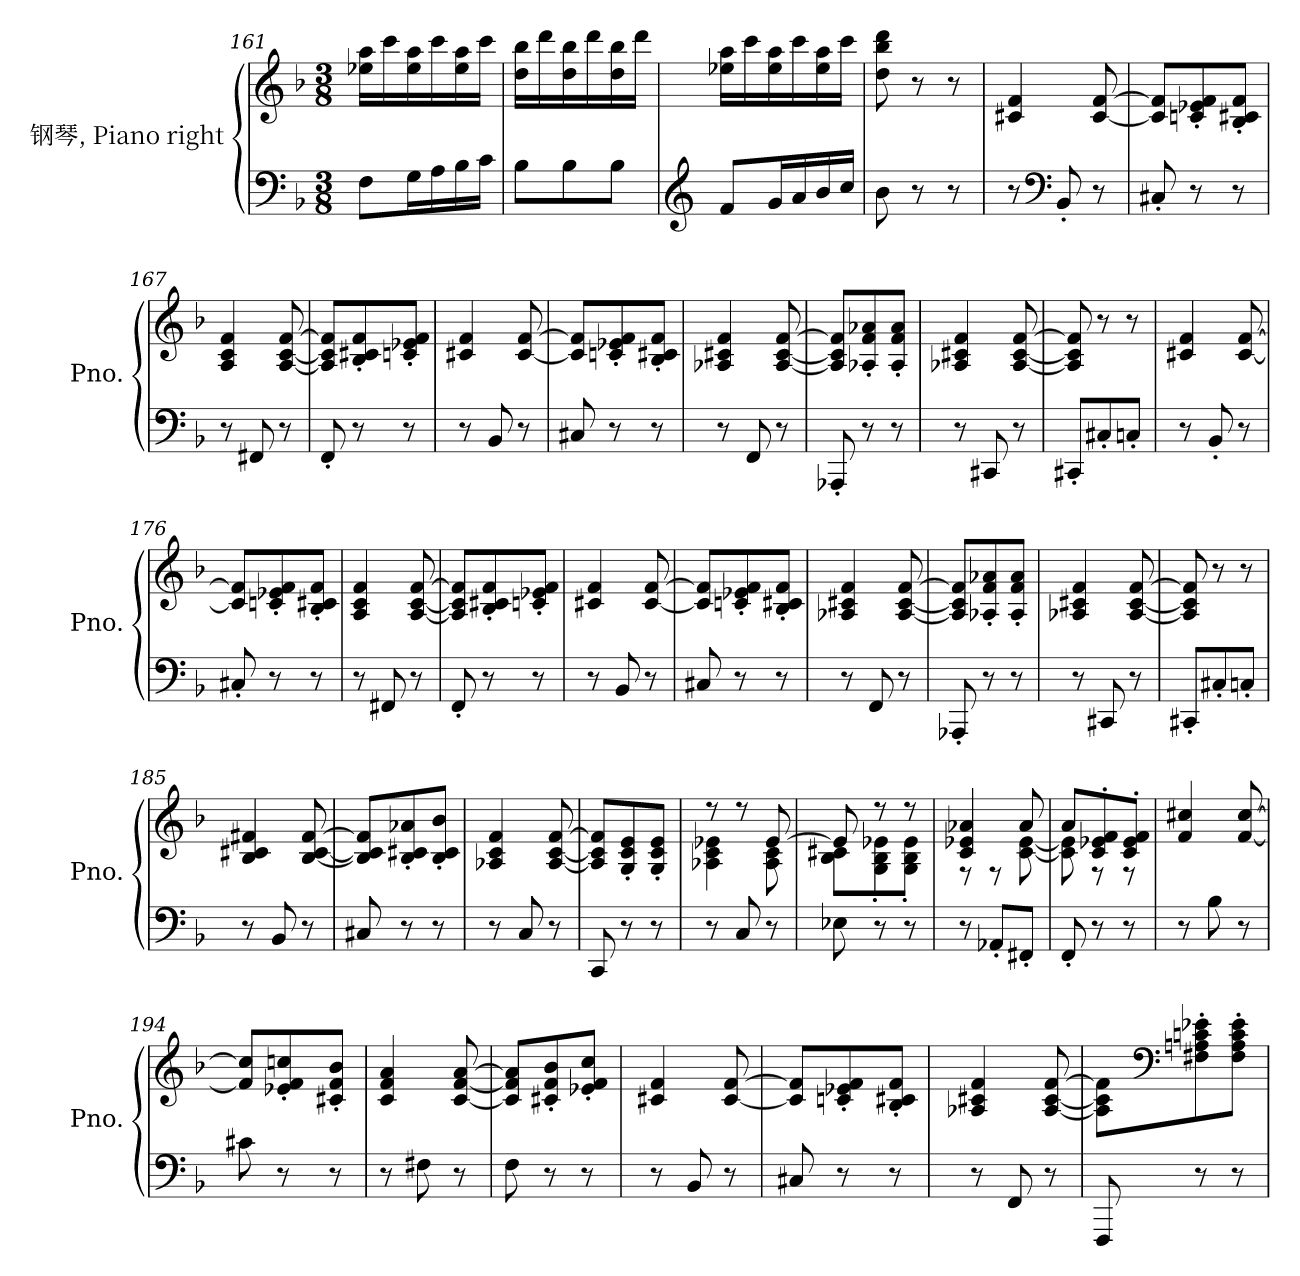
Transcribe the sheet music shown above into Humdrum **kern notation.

**kern	**kern
*part1	*part1
*staff2	*staff1
*I"钢琴, Piano right	*
*I'Pno.	*
!!LO:LB:g=z
*clefF4	*clefG2
*k[b-]	*k[b-]
*M3/8	*M3/8
*MM127	*MM127
=161	=161
8F\L	16ee-X\ 16aa\LL
.	16ccc\
*	*MM130
16G\L	16ee-\ 16aa\
16A\	16ccc\
*	*MM127
16B-\	16ee-\ 16aa\
16c\JJ	16ccc\JJ
=162	=162
*	*MM126
8B-\L	16dd\ 16bb-\LL
.	16ddd\
*	*MM124
8B-\	16dd\ 16bb-\
.	16ddd\
*	*MM119
8B-\J	16dd\ 16bb-\
.	16ddd\JJ
=163	=163
*clefG2	*
*	*MM122
8f/L	16ee-X\ 16aa\LL
.	16ccc\
*	*MM130
16g/L	16ee-\ 16aa\
16a/	16ccc\
*	*MM123
16b-/	16ee-\ 16aa\
16cc/JJ	16ccc\JJ
=164	=164
*	*MM119
8b-\	8dd\ 8bb-\ 8ddd\
8r	8r
*	*MM67
8r	8r
=165	=165
*	*MM100
8r	4c#X/ 4f/
*clefF4	*
8BB-'/	.
*	*MM109
8r	[8c#/ [8f/
!!LO:LB:g=z
=166	=166
*	*MM103
8C#X'/	8c#/] 8f/]L
*	*MM107
8r	8cn/' 8e-X/' 8f/'
*	*MM103
8r	8B-/' 8c#X/' 8f/'J
=167	=167
*	*MM108
8r	4A/ 4c/ 4f/
8FF#X/	.
*	*MM107
8r	[8A/ [8c/ [8f/
=168	=168
*	*MM103
8FF'/	8A/] 8c/] 8f/]L
*	*MM107
8r	8B-/' 8c#X/' 8f/'
*	*MM103
8r	8cn/' 8e-X/' 8f/'J
=169	=169
*	*MM107
8r	4c#X/ 4f/
8BB-/	.
*	*MM109
8r	[8c#/ [8f/
=170	=170
*	*MM103
8C#X/	8c#/] 8f/]L
*	*MM107
8r	8cn/' 8e-X/' 8f/'
*	*MM103
8r	8B-/' 8c#X/' 8f/'J
=171	=171
*	*MM108
8r	4A-X/ 4c#X/ 4f/
8FF/	.
*	*MM107
8r	[8A-/ [8c#/ [8f/
!!LO:LB:g=z
=172	=172
*	*MM101
8AAA-X'/	8A-/] 8c#/] 8f/]L
*	*MM107
8r	8A-X/' 8f/' 8a-X/'
*	*MM101
8r	8A-/' 8f/' 8a-/'J
=173	=173
*	*MM105
8r	4A-X/ 4c#X/ 4f/
8CC#X/	.
*	*MM103
8r	[8A-/ [8c#/ [8f/
=174	=174
*	*MM101
8CC#X'/L	8A-/] 8c#/] 8f/]
8C#X'/	8r
*	*MM96
8Cn'/J	8r
=175	=175
*	*MM104
8r	4c#X/ 4f/
8BB-'/	.
*	*MM109
8r	[8c#/ [8f/
=176	=176
*	*MM103
8C#X'/	8c#/] 8f/]L
*	*MM107
8r	8cn/' 8e-X/' 8f/'
*	*MM103
8r	8B-/' 8c#X/' 8f/'J
=177	=177
*	*MM108
8r	4A/ 4c/ 4f/
8FF#X/	.
*	*MM107
8r	[8A/ [8c/ [8f/
=178	=178
*	*MM103
8FF'/	8A/] 8c/] 8f/]L
*	*MM107
8r	8B-/' 8c#X/' 8f/'
*	*MM103
8r	8cn/' 8e-X/' 8f/'J
!!LO:LB:g=z
=179	=179
*	*MM107
8r	4c#X/ 4f/
8BB-/	.
*	*MM109
8r	[8c#/ [8f/
=180	=180
*	*MM103
8C#X/	8c#/] 8f/]L
*	*MM107
8r	8cn/' 8e-X/' 8f/'
*	*MM103
8r	8B-/' 8c#X/' 8f/'J
=181	=181
*	*MM108
8r	4A-X/ 4c#X/ 4f/
8FF/	.
*	*MM107
8r	[8A-/ [8c#/ [8f/
=182	=182
*	*MM101
8AAA-X'/	8A-/] 8c#/] 8f/]L
*	*MM107
8r	8A-X/' 8f/' 8a-X/'
*	*MM101
8r	8A-/' 8f/' 8a-/'J
=183	=183
*	*MM105
8r	4A-X/ 4c#X/ 4f/
8CC#X/	.
*	*MM97
8r	[8A-/ [8c#/ [8f/
=184	=184
*	*MM101
8CC#X'/L	8A-/] 8c#/] 8f/]
8C#X'/	8r
*	*MM97
8Cn'/J	8r
=185	=185
*	*MM102
8r	4B-/ 4c#X/ 4f#X/
8BB-/	.
*	*MM107
8r	[8B-/ [8c#/ [8f#/
!!LO:PB:g=z
=186	=186
*	*MM103
8C#X/	8B-/] 8c#/] 8f#/]L
*	*MM107
8r	8B-/' 8c#X/' 8a-X/'
*	*MM103
8r	8B-/' 8c#/' 8b-/'J
=187	=187
*	*MM108
8r	4A-X/ 4c/ 4f/
8C/	.
*	*MM107
8r	[8A-/ [8c/ [8f/
=188	=188
*	*MM103
8CC/	8A-/] 8c/] 8f/]L
*	*MM107
8r	8G/' 8c/' 8e/'
*	*MM103
8r	8G/' 8c/' 8e/'J
=189	=189
*	*MM101
*	*^
8r	8r	4A-X\ 4c\ 4e-X\
*	*MM103	*
8C/	8r	.
*	*MM107	*
8r	[8e-/	8A-\ 8c\
=190	=190	=190
*	*MM100	*
8E-X\	8e-/]	8B-\ 8c#X\L
*	*MM105	*
8r	8r	8G\' 8B-\' 8e-X\'
*	*MM101	*
8r	8r	8G\' 8B-\' 8e-\'J
=191	=191	=191
*	*MM107	*
8r	4c/ 4e-X/ 4a-X/	8r
*	*MM96	*
8AA-X'/L	.	8r
*	*MM100	*
8FF#X'/J	8a-/	[8c\ [8e-\
=192	=192	=192
*	*MM99	*
8FF'/	8a/L	8c\] 8e-\]
*	*MM102	*
8r	8c/' 8e-X/' 8f/'	8r
*	*MM98	*
8r	8c/' 8e-/' 8f/'J	8r
*	*v	*v
!!LO:LB:g=z
=193	=193
*	*MM102
8r	4f/ 4cc#X/
8B-\	.
*	*MM107
8r	[8f/ [8cc#/
=194	=194
*	*MM103
8c#X\	8f/] 8cc#/]L
*	*MM107
8r	8e-X/' 8f/' 8ccn/'
*	*MM103
8r	8c#X/' 8f/' 8b-/'J
=195	=195
*	*MM107
8r	4c/ 4f/ 4a/
8F#X\	.
*	*MM109
8r	[8c/ [8f/ [8a/
=196	=196
*	*MM103
8F\	8c/] 8f/] 8a/]L
*	*MM107
8r	8c#X/' 8f/' 8b-/'
*	*MM103
8r	8e-X/' 8f/' 8cc/'J
=197	=197
*	*MM107
8r	4c#X/ 4f/
8BB-/	.
*	*MM109
8r	[8c#/ [8f/
=198	=198
*	*MM103
8C#X/	8c#/] 8f/]L
*	*MM107
8r	8cn/' 8e-X/' 8f/'
*	*MM103
8r	8B-/' 8c#X/' 8f/'J
=199	=199
*	*MM108
8r	4A-X/ 4c#X/ 4f/
8FF/	.
*	*MM103
8r	[8A-/ [8c#/ [8f/
!!LO:LB:g=z
=200	=200
*	*MM96
8FFF/	8A-\] 8c#\] 8f\]L
*	*clefF4
*	*MM105
8r	8F#X\' 8An\' 8cn\' 8e-X\'
*	*MM101
8r	8F#\' 8A\' 8c\' 8e-\'J
=	=
*-	*-
